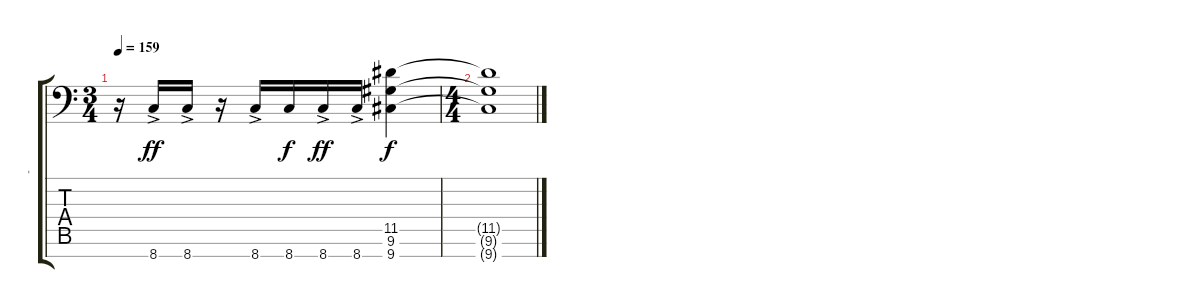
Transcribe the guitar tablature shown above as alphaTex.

\track ("-" "-") {instrument distortionguitar}
\staff {score tabs}
\tuning (B3 G3 D3 A2 E2 B1 E1) {hide}
\ts (3 4)
\tempo 159
\clef f4
\ks c
r.16{dy ff} 8.7{ac}.16 8.7{ac}.16 r.16 8.7{ac}.16 8.7.16{dy f} 8.7{ac}.16{dy ff} 8.7{ac}.16 (11.5 9.6 9.7).4{dy f} |
\ts (4 4)
(11.5{t} 9.6{t} 9.7{t}).1{volume 0}
